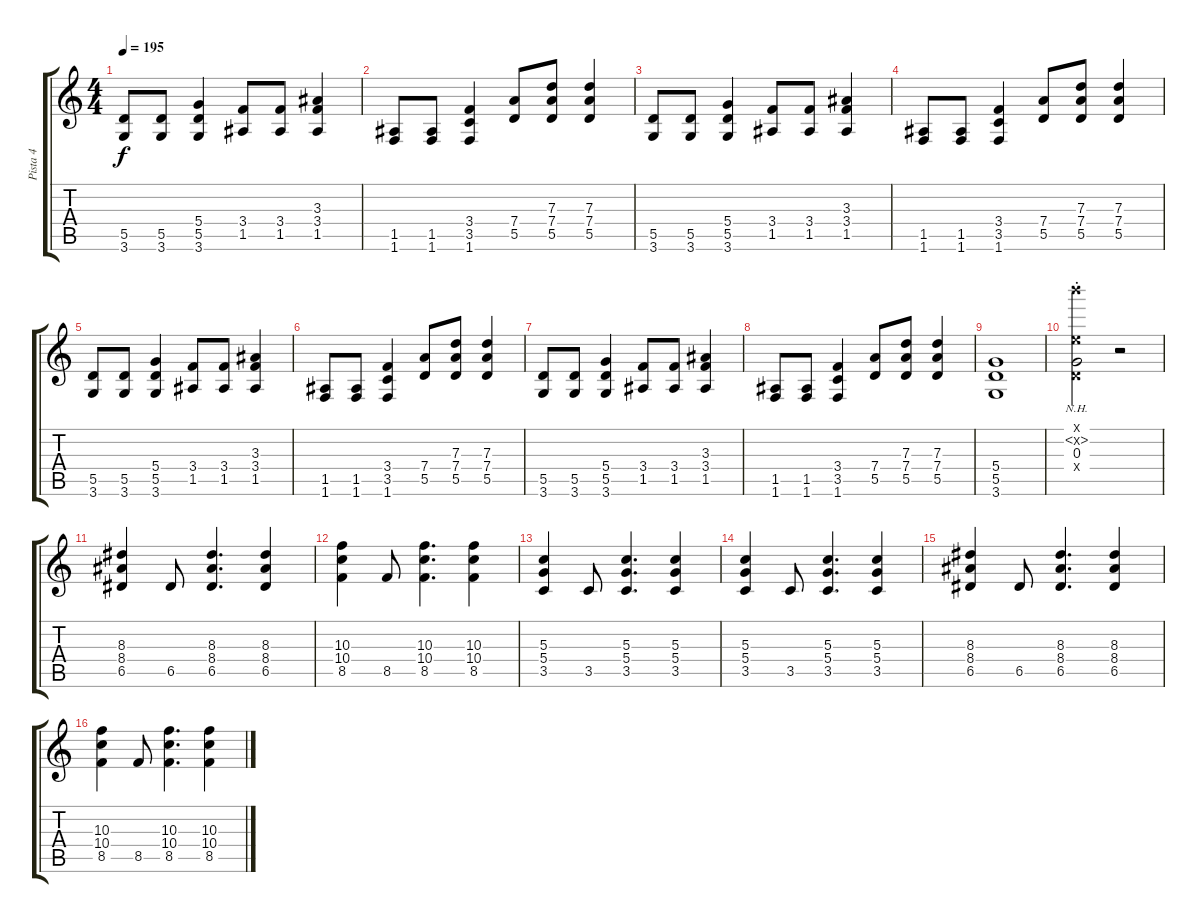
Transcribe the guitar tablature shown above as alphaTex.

\track ("Pista 4" "Pista 4") {instrument distortionguitar}
\staff {score tabs}
\tuning (E4 B3 G3 D3 A2 E2) {hide}
\ts (4 4)
\tempo 195
\clef g2
\ks c
(5.5 3.6).8{dy f} (5.5 3.6).8 (5.4 5.5 3.6).4 (3.4 1.5).8 (3.4 1.5).8 (3.3 3.4 1.5).4 |
(1.5 1.6).8 (1.5 1.6).8 (3.4 3.5 1.6).4 (7.4 5.5).8 (7.3 7.4 5.5).8 (7.3 7.4 5.5).4 |
(5.5 3.6).8 (5.5 3.6).8 (5.4 5.5 3.6).4 (3.4 1.5).8 (3.4 1.5).8 (3.3 3.4 1.5).4 |
(1.5 1.6).8 (1.5 1.6).8 (3.4 3.5 1.6).4 (7.4 5.5).8 (7.3 7.4 5.5).8 (7.3 7.4 5.5).4 |
(5.5 3.6).8 (5.5 3.6).8 (5.4 5.5 3.6).4 (3.4 1.5).8 (3.4 1.5).8 (3.3 3.4 1.5).4 |
(1.5 1.6).8 (1.5 1.6).8 (3.4 3.5 1.6).4 (7.4 5.5).8 (7.3 7.4 5.5).8 (7.3 7.4 5.5).4 |
(5.5 3.6).8 (5.5 3.6).8 (5.4 5.5 3.6).4 (3.4 1.5).8 (3.4 1.5).8 (3.3 3.4 1.5).4 |
(1.5 1.6).8 (1.5 1.6).8 (3.4 3.5 1.6).4 (7.4 5.5).8 (7.3 7.4 5.5).8 (7.3 7.4 5.5).4 |
(5.4 5.5 3.6).1 |
(0.1{x} 5.2{nh st x} 0.3 0.4{x}).2 r.2 |
(8.3 8.4 6.5).4 6.5.8 (8.3 8.4 6.5).4{d} (8.3 8.4 6.5).4 |
(10.3 10.4 8.5).4 8.5.8 (10.3 10.4 8.5).4{d} (10.3 10.4 8.5).4 |
(5.3 5.4 3.5).4 3.5.8 (5.3 5.4 3.5).4{d} (5.3 5.4 3.5).4 |
(5.3 5.4 3.5).4 3.5.8 (5.3 5.4 3.5).4{d} (5.3 5.4 3.5).4 |
(8.3 8.4 6.5).4 6.5.8 (8.3 8.4 6.5).4{d} (8.3 8.4 6.5).4 |
(10.3 10.4 8.5).4 8.5.8 (10.3 10.4 8.5).4{d} (10.3 10.4 8.5).4
